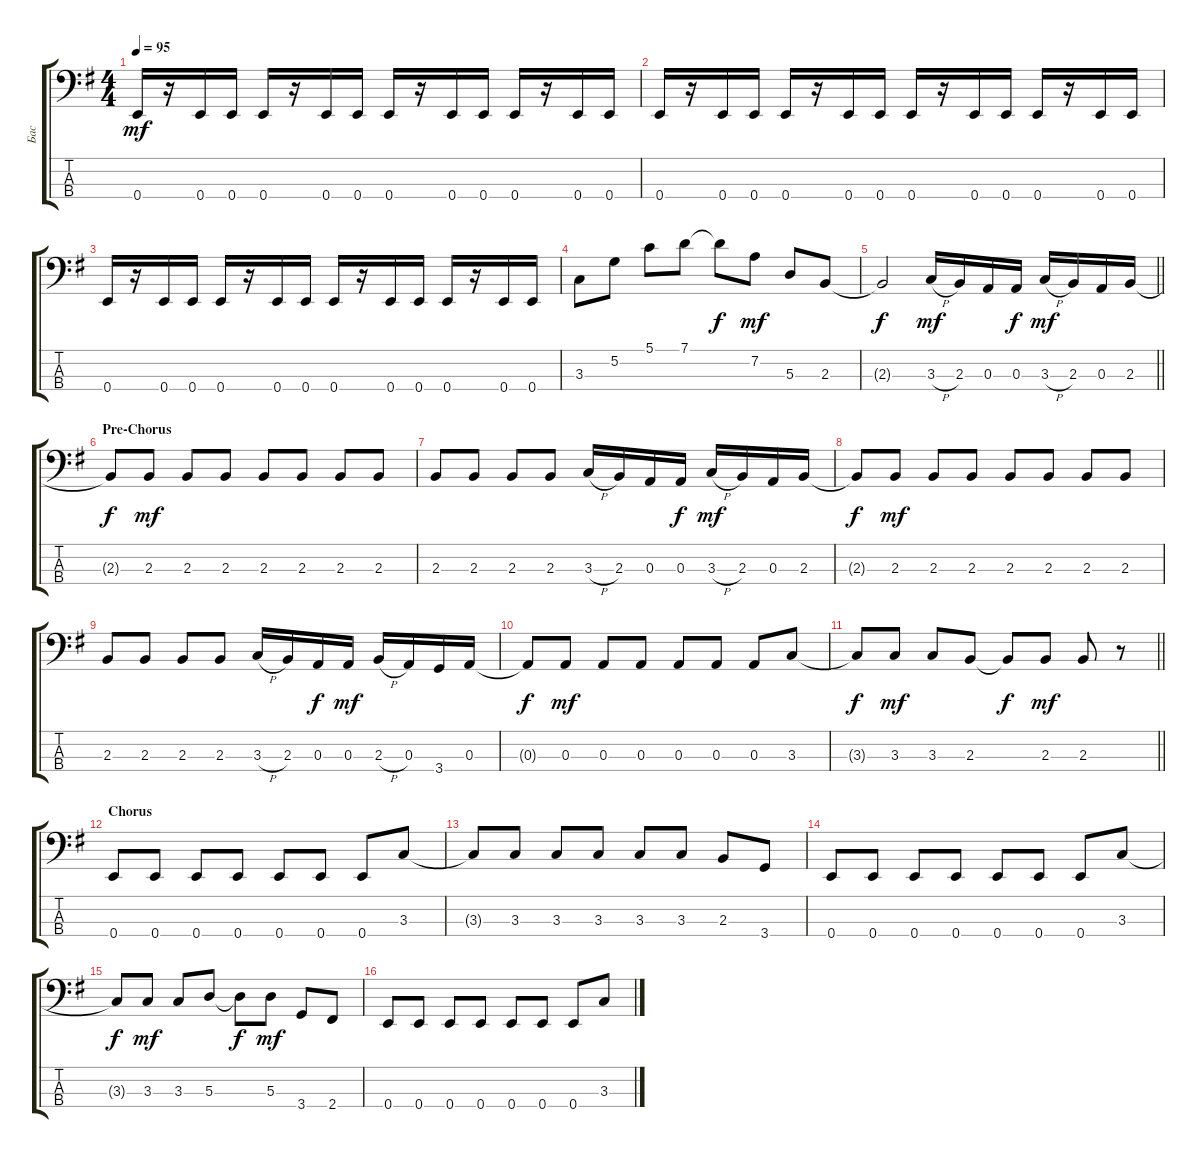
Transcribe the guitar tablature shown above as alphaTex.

\track ("Бас" "Бас") {instrument electricbassfinger}
\staff {score tabs}
\tuning (G2 D2 A1 E1) {hide}
\ts (4 4)
\tempo 95
\clef f4
\ks eminor
0.4.16{dy mf} r.16 0.4.16 0.4.16 0.4.16 r.16 0.4.16 0.4.16 0.4.16 r.16 0.4.16 0.4.16 0.4.16 r.16 0.4.16 0.4.16 |
0.4.16 r.16 0.4.16 0.4.16 0.4.16 r.16 0.4.16 0.4.16 0.4.16 r.16 0.4.16 0.4.16 0.4.16 r.16 0.4.16 0.4.16 |
0.4.16 r.16 0.4.16 0.4.16 0.4.16 r.16 0.4.16 0.4.16 0.4.16 r.16 0.4.16 0.4.16 0.4.16 r.16 0.4.16 0.4.16 |
3.3.8 5.2.8 5.1.8 7.1.8 7.1{t}.8{dy f} 7.2.8{dy mf} 5.3.8 2.3.8 |
\barLineRight lightlight
2.3{t}.2{dy f} 3.3{h}.16{dy mf} 2.3.16 0.3.16 0.3.16{dy f} 3.3{h}.16{dy mf} 2.3.16 0.3.16 2.3.16 |
\section ("" "Pre-Chorus")
2.3{t}.8{dy f} 2.3.8{dy mf} 2.3.8 2.3.8 2.3.8 2.3.8 2.3.8 2.3.8 |
2.3.8 2.3.8 2.3.8 2.3.8 3.3{h}.16 2.3.16 0.3.16 0.3.16{dy f} 3.3{h}.16{dy mf} 2.3.16 0.3.16 2.3.16 |
2.3{t}.8{dy f} 2.3.8{dy mf} 2.3.8 2.3.8 2.3.8 2.3.8 2.3.8 2.3.8 |
2.3.8 2.3.8 2.3.8 2.3.8 3.3{h}.16 2.3.16 0.3.16{dy f} 0.3.16{dy mf} 2.3{h}.16 0.3.16 3.4.16 0.3.16 |
0.3{t}.8{dy f} 0.3.8{dy mf} 0.3.8 0.3.8 0.3.8 0.3.8 0.3.8 3.3.8 |
\barLineRight lightlight
3.3{t}.8{dy f} 3.3.8{dy mf} 3.3.8 2.3.8 2.3{t}.8{dy f} 2.3.8{dy mf} 2.3.8 r.8 |
\section ("" "Chorus")
0.4.8 0.4.8 0.4.8 0.4.8 0.4.8 0.4.8 0.4.8 3.3.8 |
3.3{t}.8 3.3.8 3.3.8 3.3.8 3.3.8 3.3.8 2.3.8 3.4.8 |
0.4.8 0.4.8 0.4.8 0.4.8 0.4.8 0.4.8 0.4.8 3.3.8 |
3.3{t}.8{dy f} 3.3.8{dy mf} 3.3.8 5.3.8 5.3{t}.8{dy f} 5.3.8{dy mf} 3.4.8 2.4.8 |
0.4.8 0.4.8 0.4.8 0.4.8 0.4.8 0.4.8 0.4.8 3.3.8
